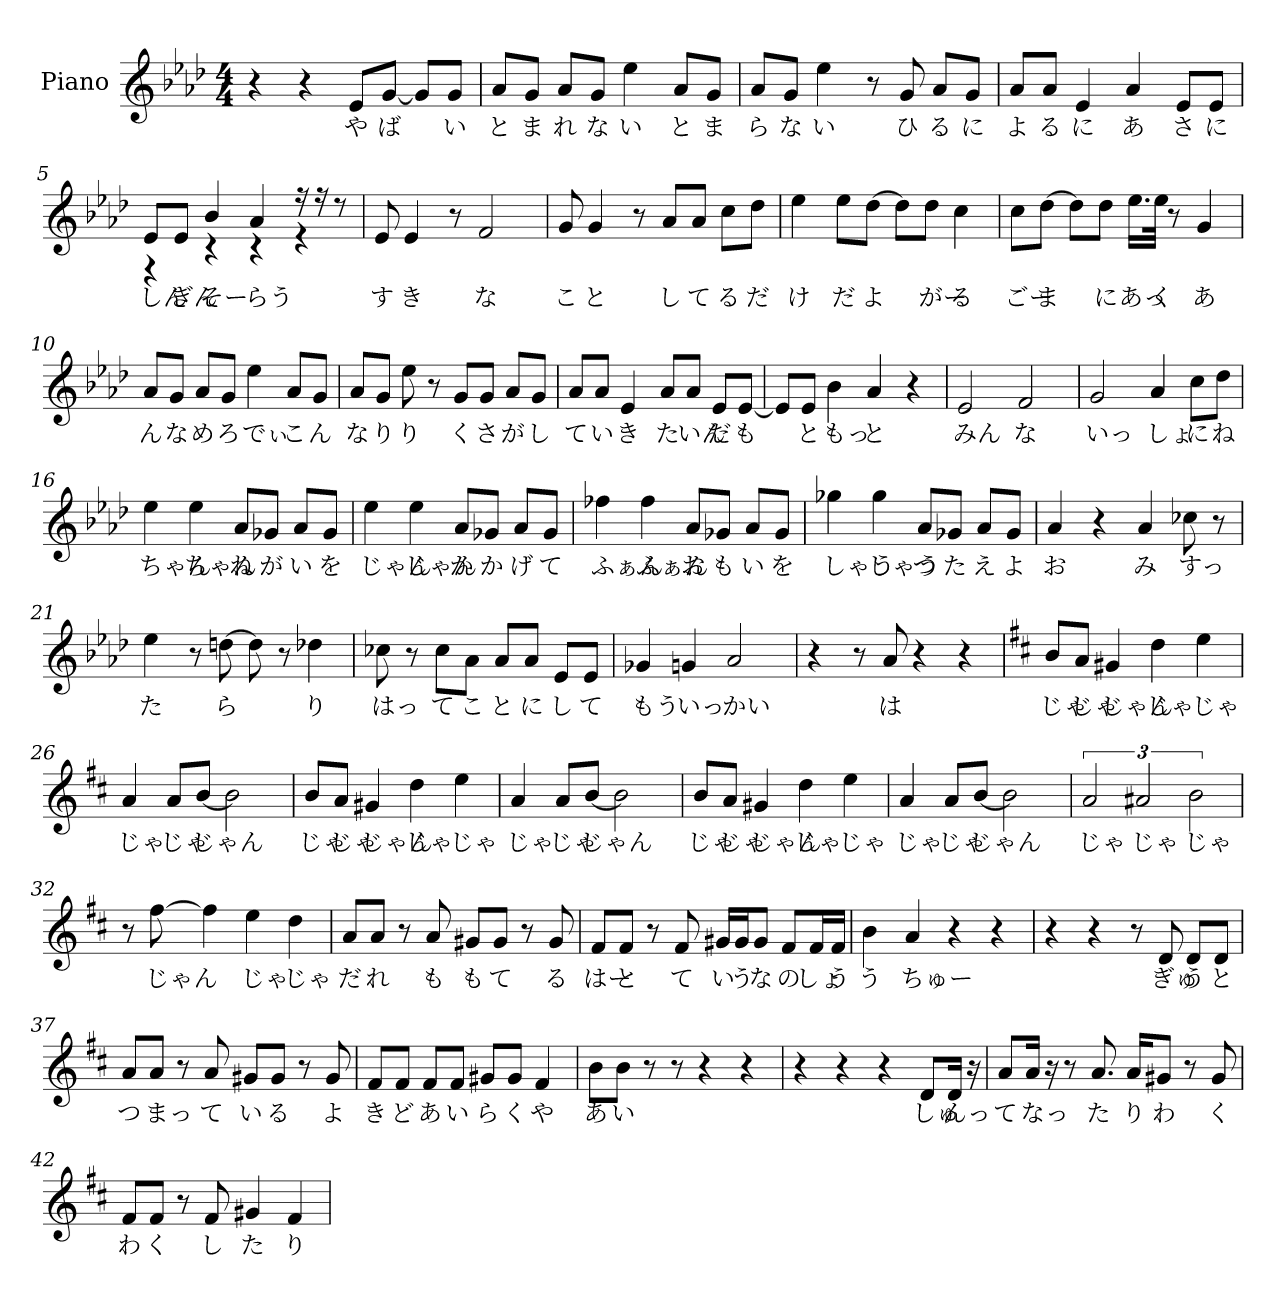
**kern	**text
*part1	*part1
*staff1	*staff1
*I"Piano	*
*I'Pno.	*
*stria5	*
*clefG2	*
*k[b-e-a-d-]	*
*M4/4	*
*MM250	*
=1	=1
4r	.
4r	.
8e-L	や
[8gJ	ば
8gL]	.
8gJ	い
=2	=2
8a-L	と
8gJ	ま
8a-L	れ
8gJ	な
4ee-	い
8a-L	と
8gJ	ま
=3	=3
8a-L	ら
8gJ	な
4ee-	い
8r	.
8g	ひ
8a-L	る
8gJ	に
=4	=4
8a-L	よ
8a-J	る
4e-	に
4a-	あ
8e-L	さ
8e-J	に
=5	=5
*^	*
8e-L	4r	しん
8e-J	.	ぎん
4b-	4r	そー
4a-	4r	らう
16r	4r	.
16r	.	.
8r	.	.
*v	*v	*
=6	=6
8e-	す
4e-	き
8r	.
2f	な
=7	=7
8g	こ
4g	と
8r	.
8a-L	し
8a-J	て
8ccL	る
8dd-J	だ
=8	=8
4ee-	け
8ee-L	だ
[8dd-J	よ
8dd-L]	.
8dd-J	がー
4cc	る
=9	=9
8ccL	ごー
[8dd-J	ま
8dd-L]	.
8dd-J	に
16.ee-LL	あっ
32ee-JJk	く
8r	.
4g	あ
=10	=10
8a-L	ん
8gJ	な
8a-L	め
8gJ	ろ
4ee-	でぃ
8a-L	こ
8gJ	ん
=11	=11
8a-L	な
8gJ	り
8ee-	り
8r	.
8gL	く
8gJ	さ
8a-L	が
8gJ	し
=12	=12
8a-L	て
8a-J	い
4e-	き
8a-L	た
8a-J	いん
8e-L	だ
[8e-J	も
=13	=13
8e-L]	.
8e-J	と
4b-	もっ
4a-	と
4r	.
=14	=14
2e-	みん
2f	な
=15	=15
2g	いっ
4a-	しょ
8ccL	に
8dd-J	ね
=16	=16
4ee-	ちゃん
4ee-	ちゃん
8a-L	ね
8g-XJ	が
8a-L	い
8g-J	を
=17	=17
4ee-	じゃん
4ee-	じゃん
8a-L	か
8g-XJ	か
8a-L	げ
8g-J	て
=18	=18
4ff-X	ふぁん
4ff-	ふぁん
8a-L	お
8g-XJ	も
8a-L	い
8g-J	を
=19	=19
4gg-X	しゃう
4gg-	しゃう
8a-L	つ
8g-XJ	た
8a-L	え
8g-J	よ
=20	=20
4a-	お
4r	.
4a-	み
8cc-X	すっ
8r	.
=21	=21
4ee-	た
8r	.
[8ddn	ら
8dd]	.
8r	.
4dd-X	り
=22	=22
8cc-X	はっ
8r	.
8cc-L	て
8a-J	こ
8a-L	と
8a-J	に
8e-L	し
8e-J	て
=23	=23
4g-X	もう
4gn	いっ
2a-	かい
=24	=24
4r	.
8r	.
8a-	は
4r	.
4r	.
=25	=25
*k[f#c#]	*
8bL	じゃ
8aJ	じゃ
4g#X	じゃん
4dd	じゃ
4ee	じゃ
=26	=26
4a	じゃ
8aL	じゃ
[8bJ	じゃん
2b]	.
=27	=27
8bL	じゃ
8aJ	じゃ
4g#X	じゃん
4dd	じゃ
4ee	じゃ
=28	=28
4a	じゃ
8aL	じゃ
[8bJ	じゃん
2b]	.
=29	=29
8bL	じゃ
8aJ	じゃ
4g#X	じゃん
4dd	じゃ
4ee	じゃ
=30	=30
4a	じゃ
8aL	じゃ
[8bJ	じゃん
2b]	.
=31	=31
3a	じゃ
3a#X	じゃ
3b	じゃ
=32	=32
8r	.
[8ff#	じゃん
4ff#]	.
4ee	じゃ
4dd	じゃ
=33	=33
8aL	だ
8aJ	れ
8r	.
8a	も
8g#XL	も
8g#J	て
8r	.
8g#	る
=34	=34
8f#L	はー
8f#J	と
8r	.
8f#	て
16g#XLL	い
16g#J	う
8g#J	な
8f#L	の
16f#L	しょ
16f#JJ	う
=35	=35
4b	う
4a	ちゅー
4r	.
4r	.
=36	=36
4r	.
4r	.
8r	.
8d	ぎゅ
8dL	う
8dJ	と
=37	=37
8aL	つ
8aJ	まっ
8r	.
8a	て
8g#XL	い
8g#J	る
8r	.
8g#	よ
=38	=38
8f#L	き
8f#J	ど
8f#L	あ
8f#J	い
8g#XL	ら
8g#J	く
4f#	や
=39	=39
8bL	あ
8bJ	い
8r	.
8r	.
4r	.
4r	.
=40	=40
4r	.
4r	.
4r	.
8dL	しゅ
16dJk	んっ
16r	.
=41	=41
8aL	て
16aJk	なっ
16r	.
8r	.
8.a	た
16aKL	り
8g#XJ	わ
8r	.
8g#	く
=42	=42
8f#L	わ
8f#J	く
8r	.
8f#	し
4g#X	た
4f#	り
=	=
*-	*-
